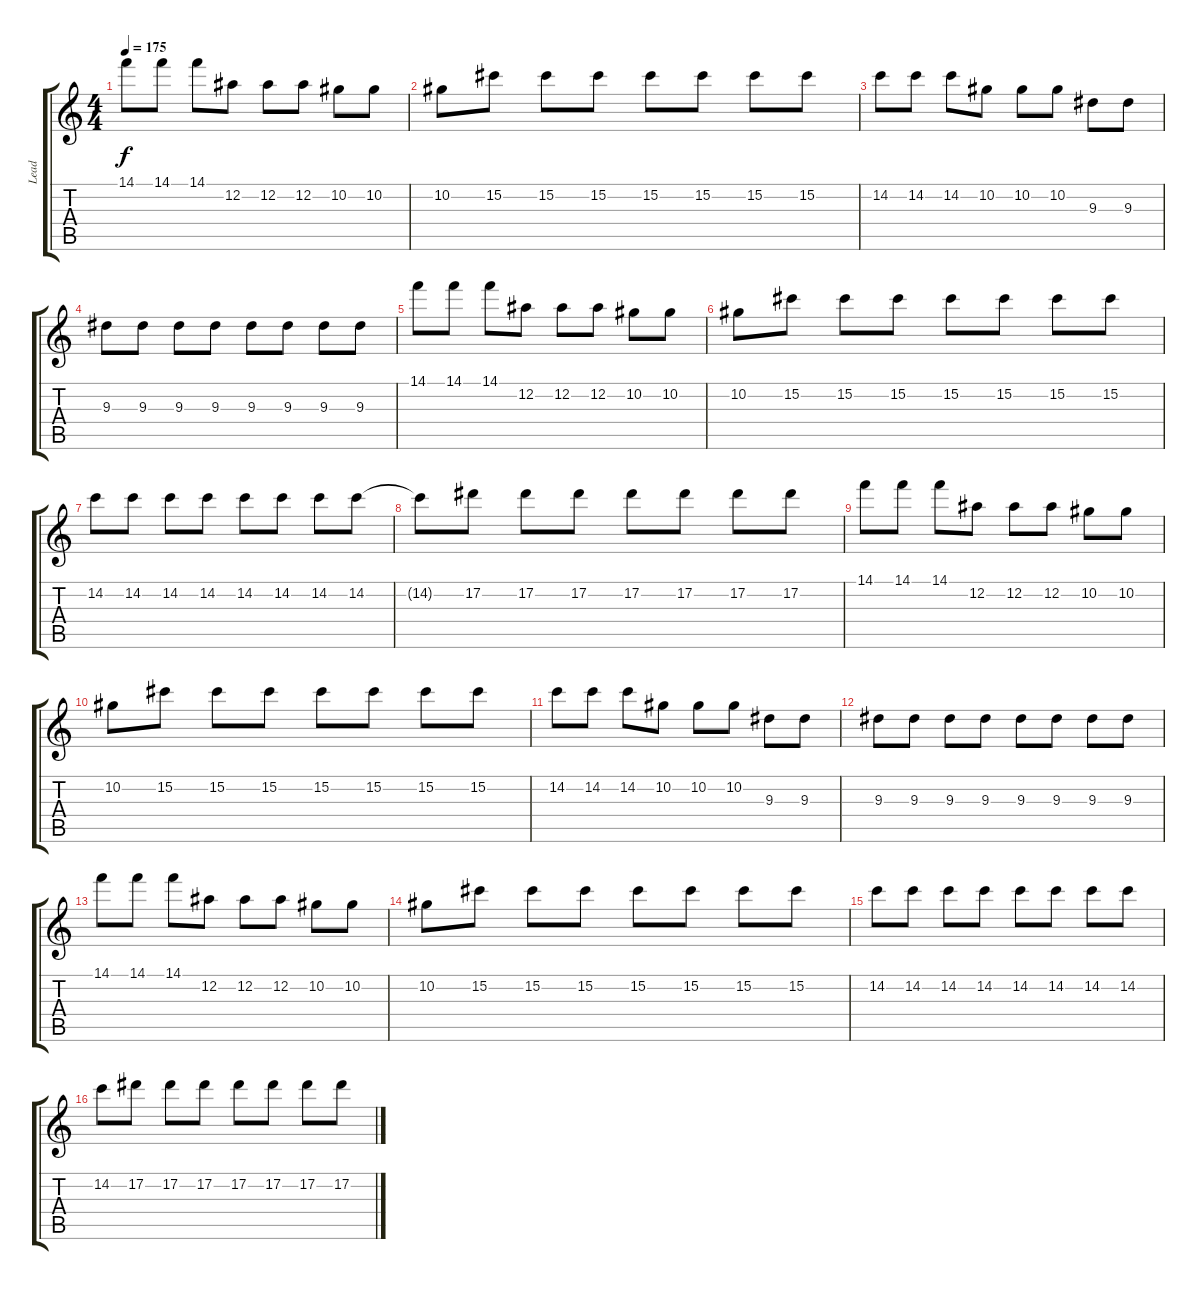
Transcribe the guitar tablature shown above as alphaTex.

\track ("Lead" "Lead") {instrument overdrivenguitar}
\staff {score tabs}
\tuning (Eb4 Bb3 Gb3 Db3 Ab2 Eb2) {hide}
\ts (4 4)
\tempo 175
\clef g2
\ks c
14.1.8{dy f} 14.1.8 14.1.8 12.2.8 12.2.8 12.2.8 10.2.8 10.2.8 |
10.2.8 15.2.8 15.2.8 15.2.8 15.2.8 15.2.8 15.2.8 15.2.8 |
14.2.8 14.2.8 14.2.8 10.2.8 10.2.8 10.2.8 9.3.8 9.3.8 |
9.3.8 9.3.8 9.3.8 9.3.8 9.3.8 9.3.8 9.3.8 9.3.8 |
14.1.8 14.1.8 14.1.8 12.2.8 12.2.8 12.2.8 10.2.8 10.2.8 |
10.2.8 15.2.8 15.2.8 15.2.8 15.2.8 15.2.8 15.2.8 15.2.8 |
14.2.8 14.2.8 14.2.8 14.2.8 14.2.8 14.2.8 14.2.8 14.2.8 |
14.2{t}.8 17.2.8 17.2.8 17.2.8 17.2.8 17.2.8 17.2.8 17.2.8 |
14.1.8 14.1.8 14.1.8 12.2.8 12.2.8 12.2.8 10.2.8 10.2.8 |
10.2.8 15.2.8 15.2.8 15.2.8 15.2.8 15.2.8 15.2.8 15.2.8 |
14.2.8 14.2.8 14.2.8 10.2.8 10.2.8 10.2.8 9.3.8 9.3.8 |
9.3.8 9.3.8 9.3.8 9.3.8 9.3.8 9.3.8 9.3.8 9.3.8 |
14.1.8 14.1.8 14.1.8 12.2.8 12.2.8 12.2.8 10.2.8 10.2.8 |
10.2.8 15.2.8 15.2.8 15.2.8 15.2.8 15.2.8 15.2.8 15.2.8 |
14.2.8 14.2.8 14.2.8 14.2.8 14.2.8 14.2.8 14.2.8 14.2.8 |
14.2.8 17.2.8 17.2.8 17.2.8 17.2.8 17.2.8 17.2.8 17.2.8
